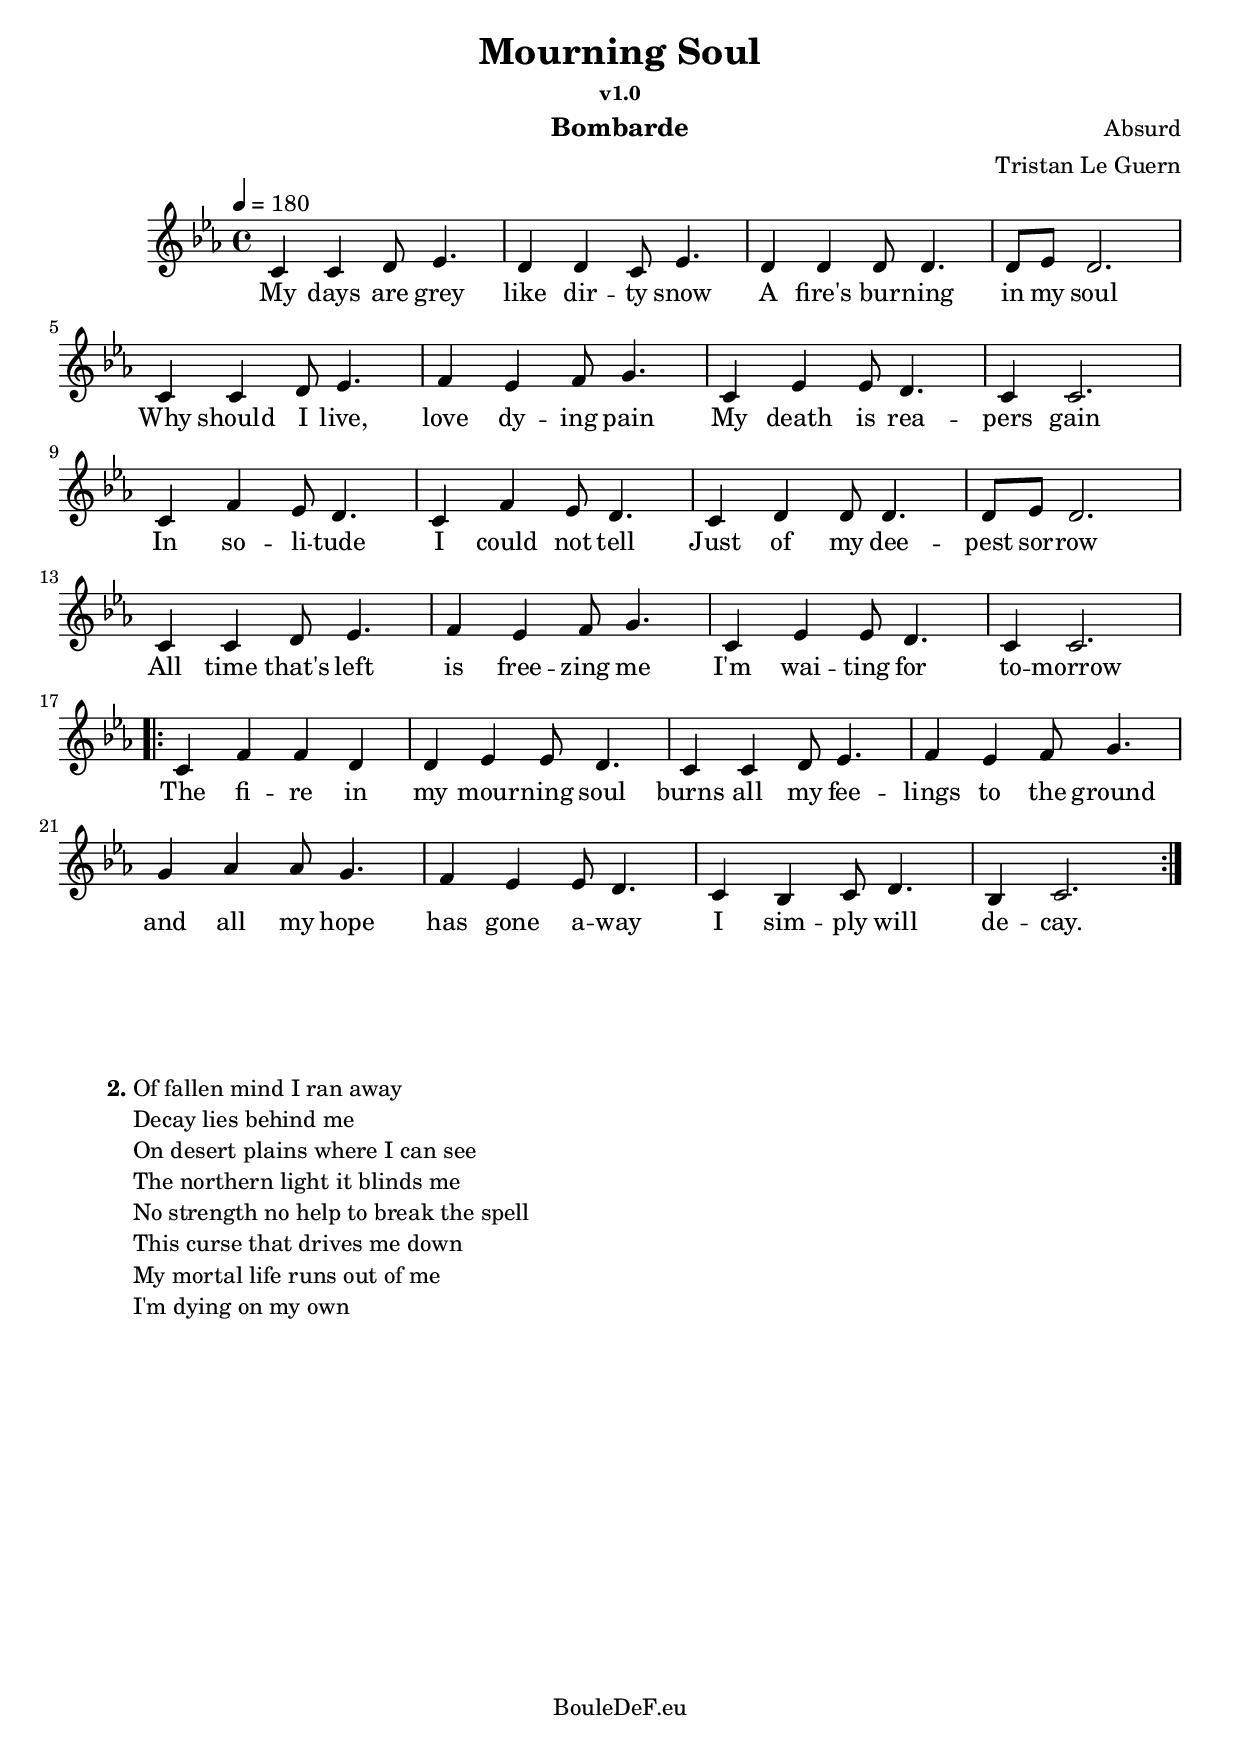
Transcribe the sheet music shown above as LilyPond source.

\version "2.16.0"
\include "italiano.ly"

\header {
	title = "Mourning Soul"
	subsubtitle = "v1.0"
	composer = "Absurd"
	arranger = "Tristan Le Guern"
	instrument = "Bombarde"
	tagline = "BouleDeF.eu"
}

\score {
	\new Staff \relative si {
		\clef "treble"
		\key mib \major
		\tempo 4 = 180

		do4 do re8 mib4.
		| re4 re do8 mib4.
		| re4 re re8 re4.
		| re8 mib re2.
		\break

		| do4 do re8 mib4.
		| fa4 mib fa8 sol4.
		| do,4 mib mib8 re4.
		| do4 do2.
		\break

		| do4 fa mib8 re4.
		| do4 fa mib8 re4.
		| do4 re re8 re4.
		| re8 mib8 re2.
		\break

		| do4 do re8 mib4.
		| fa4 mib fa8 sol4.
		| do,4 mib mib8 re4.
		| do4 do2.
		\break

		\repeat volta 2 {
			do4 fa fa re
			| re mib mib8 re4.
			| do4 do re8 mib4.
			| fa4 mib fa8 sol4.
			| sol4 lab lab8 sol4.
			| fa4 mib mib8 re4.
			| do4 sib do8 re4.
			| sib4 do2.
		}
	}
	\addlyrics {
		My days are grey
		| like dir -- ty snow
		| A fire's bur -- ning
		| in my soul
		| Why should I live,
		| love dy -- ing pain
		| My death is rea
		-- pers gain
		| In so -- li -- tude
		| I could not tell
		| Just of my dee
		-- pest sor -- row
		| All time that's left 
		| is free -- zing me
		| I'm wai -- ting for to -- morrow

		| The fi -- re in my mour -- ning soul
		| burns all my fee -- lings to the ground
		| and all my hope has gone a -- way
		| I sim -- ply will de -- cay.
	}
}

\markup {
	\vspace #5.0
	\hspace #4.0
	\column {
		\line {
			\bold "2."
			\column {
				"Of fallen mind I ran away"
				"Decay lies behind me"
				"On desert plains where I can see"
				"The northern light it blinds me"
				"No strength no help to break the spell"
				"This curse that drives me down"
				"My mortal life runs out of me"
				"I'm dying on my own"
			}
		}
	}
}
